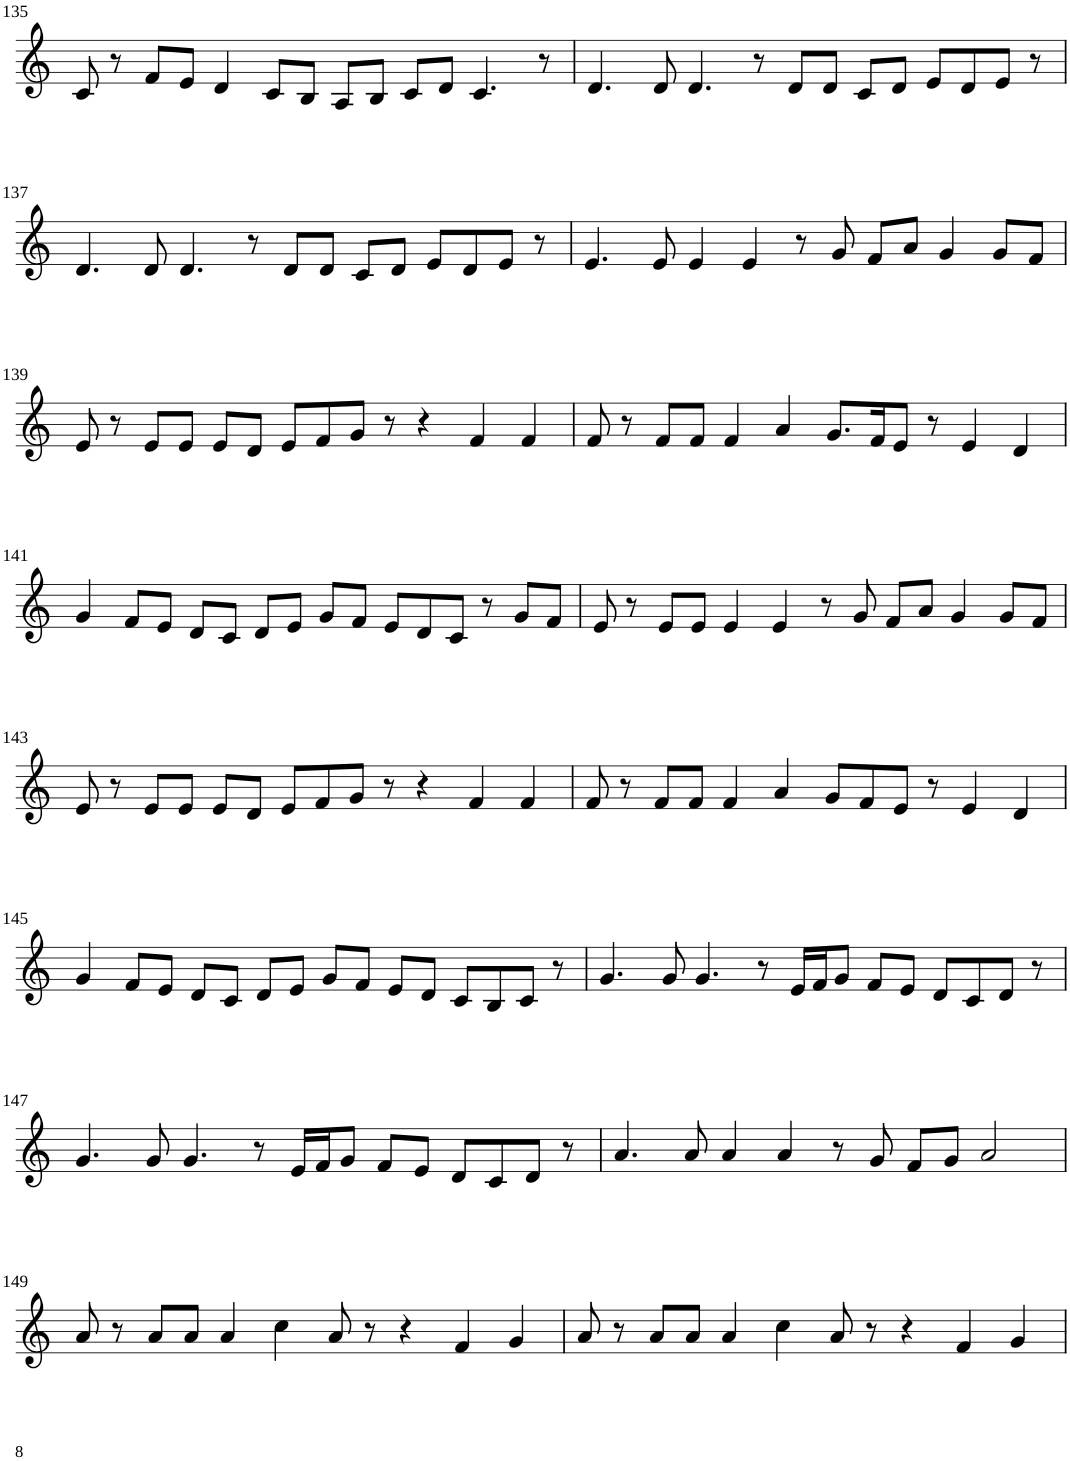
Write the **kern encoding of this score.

**kern
*part1
*staff1
*I"Violin
!!LO:PB:g=z
*clefG2
*k[]
*M8/4
=135
8c/
8r
8f/L
8e/J
4d/
8c/L
8B/J
8A/L
8B/J
8c/L
8d/J
4.c/
8r
=136
4.d/
8d/
4.d/
8r
8d/L
8d/J
8c/L
8d/J
8e/L
8d/
8e/J
8r
!!LO:LB:g=z
=137
4.d/
8d/
4.d/
8r
8d/L
8d/J
8c/L
8d/J
8e/L
8d/
8e/J
8r
=138
4.e/
8e/
4e/
4e/
8r
8g/
8f/L
8a/J
4g/
8g/L
8f/J
!!LO:LB:g=z
=139
8e/
8r
8e/L
8e/J
8e/L
8d/J
8e/L
8f/
8g/J
8r
4r
4f/
4f/
=140
8f/
8r
8f/L
8f/J
4f/
4a/
8.g/L
16f/K
8e/J
8r
4e/
4d/
!!LO:LB:g=z
=141
4g/
8f/L
8e/J
8d/L
8c/J
8d/L
8e/J
8g/L
8f/J
8e/L
8d/
8c/J
8r
8g/L
8f/J
=142
8e/
8r
8e/L
8e/J
4e/
4e/
8r
8g/
8f/L
8a/J
4g/
8g/L
8f/J
!!LO:LB:g=z
=143
8e/
8r
8e/L
8e/J
8e/L
8d/J
8e/L
8f/
8g/J
8r
4r
4f/
4f/
=144
8f/
8r
8f/L
8f/J
4f/
4a/
8g/L
8f/
8e/J
8r
4e/
4d/
!!LO:LB:g=z
=145
4g/
8f/L
8e/J
8d/L
8c/J
8d/L
8e/J
8g/L
8f/J
8e/L
8d/J
8c/L
8B/
8c/J
8r
=146
4.g/
8g/
4.g/
8r
16e/LL
16f/J
8g/J
8f/L
8e/J
8d/L
8c/
8d/J
8r
!!LO:LB:g=z
=147
4.g/
8g/
4.g/
8r
16e/LL
16f/J
8g/J
8f/L
8e/J
8d/L
8c/
8d/J
8r
=148
4.a/
8a/
4a/
4a/
8r
8g/
8f/L
8g/J
2a/
!!LO:LB:g=z
=149
8a/
8r
8a/L
8a/J
4a/
4cc\
8a/
8r
4r
4f/
4g/
=150
8a/
8r
8a/L
8a/J
4a/
4cc\
8a/
8r
4r
4f/
4g/
=
*-
